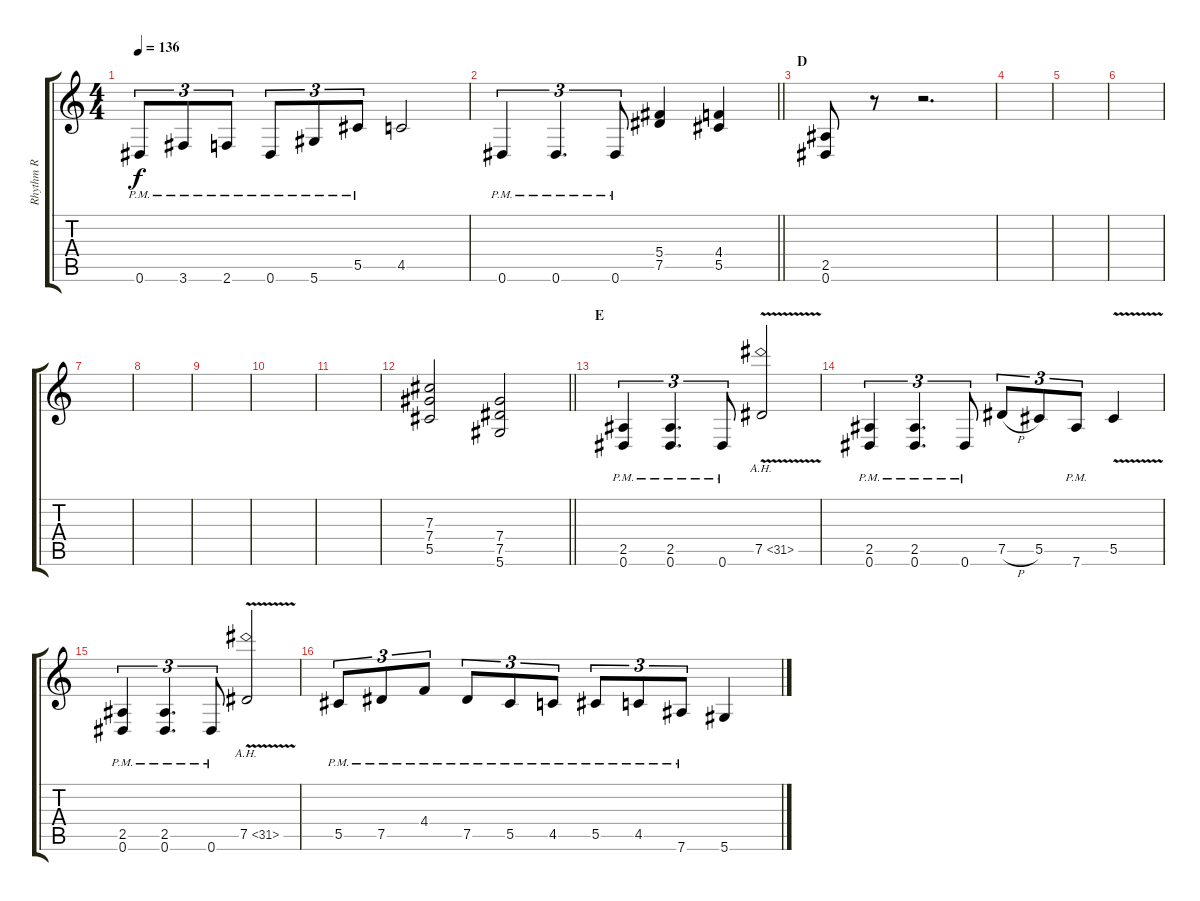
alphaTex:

\track ("Rhythm R" "Rhythm R") {instrument overdrivenguitar}
\staff {score tabs}
\tuning (Eb4 Bb3 Gb3 Db3 Ab2 Eb2) {hide}
\ts (4 4)
\tempo 136
\clef g2
\ks c
0.6{pm}.8{tu (3 2) dy f} 3.6{pm}.8{tu (3 2)} 2.6{pm}.8{tu (3 2)} 0.6{pm}.8{tu (3 2)} 5.6{pm}.8{tu (3 2)} 5.5{pm}.8{tu (3 2)} 4.5.2 |
\barLineRight lightlight
0.6{pm}.4{tu (3 2)} 0.6{pm}.4{d tu (3 2)} 0.6{pm}.8{tu (3 2)} (5.4 7.5).4 (4.4 5.5).4 |
\section ("" "D")
(2.5 0.6).8 r.8 r.2{d} |
|
|
|
|
|
|
|
|
\barLineRight lightlight
(7.3 7.4 5.5).2 (7.4 7.5 5.6).2 |
\section ("" "E")
(2.5{pm} 0.6{pm}).4{tu (3 2)} (2.5{pm} 0.6{pm}).4{d tu (3 2)} 0.6{pm}.8{tu (3 2)} 7.5{ah 24 v}.2 |
(2.5{pm} 0.6{pm}).4{tu (3 2)} (2.5{pm} 0.6{pm}).4{d tu (3 2)} 0.6{pm}.8{tu (3 2)} 7.5{h}.8{tu (3 2)} 5.5.8{tu (3 2)} 7.6{pm}.8{tu (3 2)} 5.5{v}.4 |
(2.5{pm} 0.6{pm}).4{tu (3 2)} (2.5{pm} 0.6{pm}).4{d tu (3 2)} 0.6{pm}.8{tu (3 2)} 7.5{ah 24 v}.2 |
5.5{pm}.8{tu (3 2)} 7.5{pm}.8{tu (3 2)} 4.4{pm}.8{tu (3 2)} 7.5{pm}.8{tu (3 2)} 5.5{pm}.8{tu (3 2)} 4.5{pm}.8{tu (3 2)} 5.5{pm}.8{tu (3 2)} 4.5{pm}.8{tu (3 2)} 7.6{pm}.8{tu (3 2)} 5.6.4
